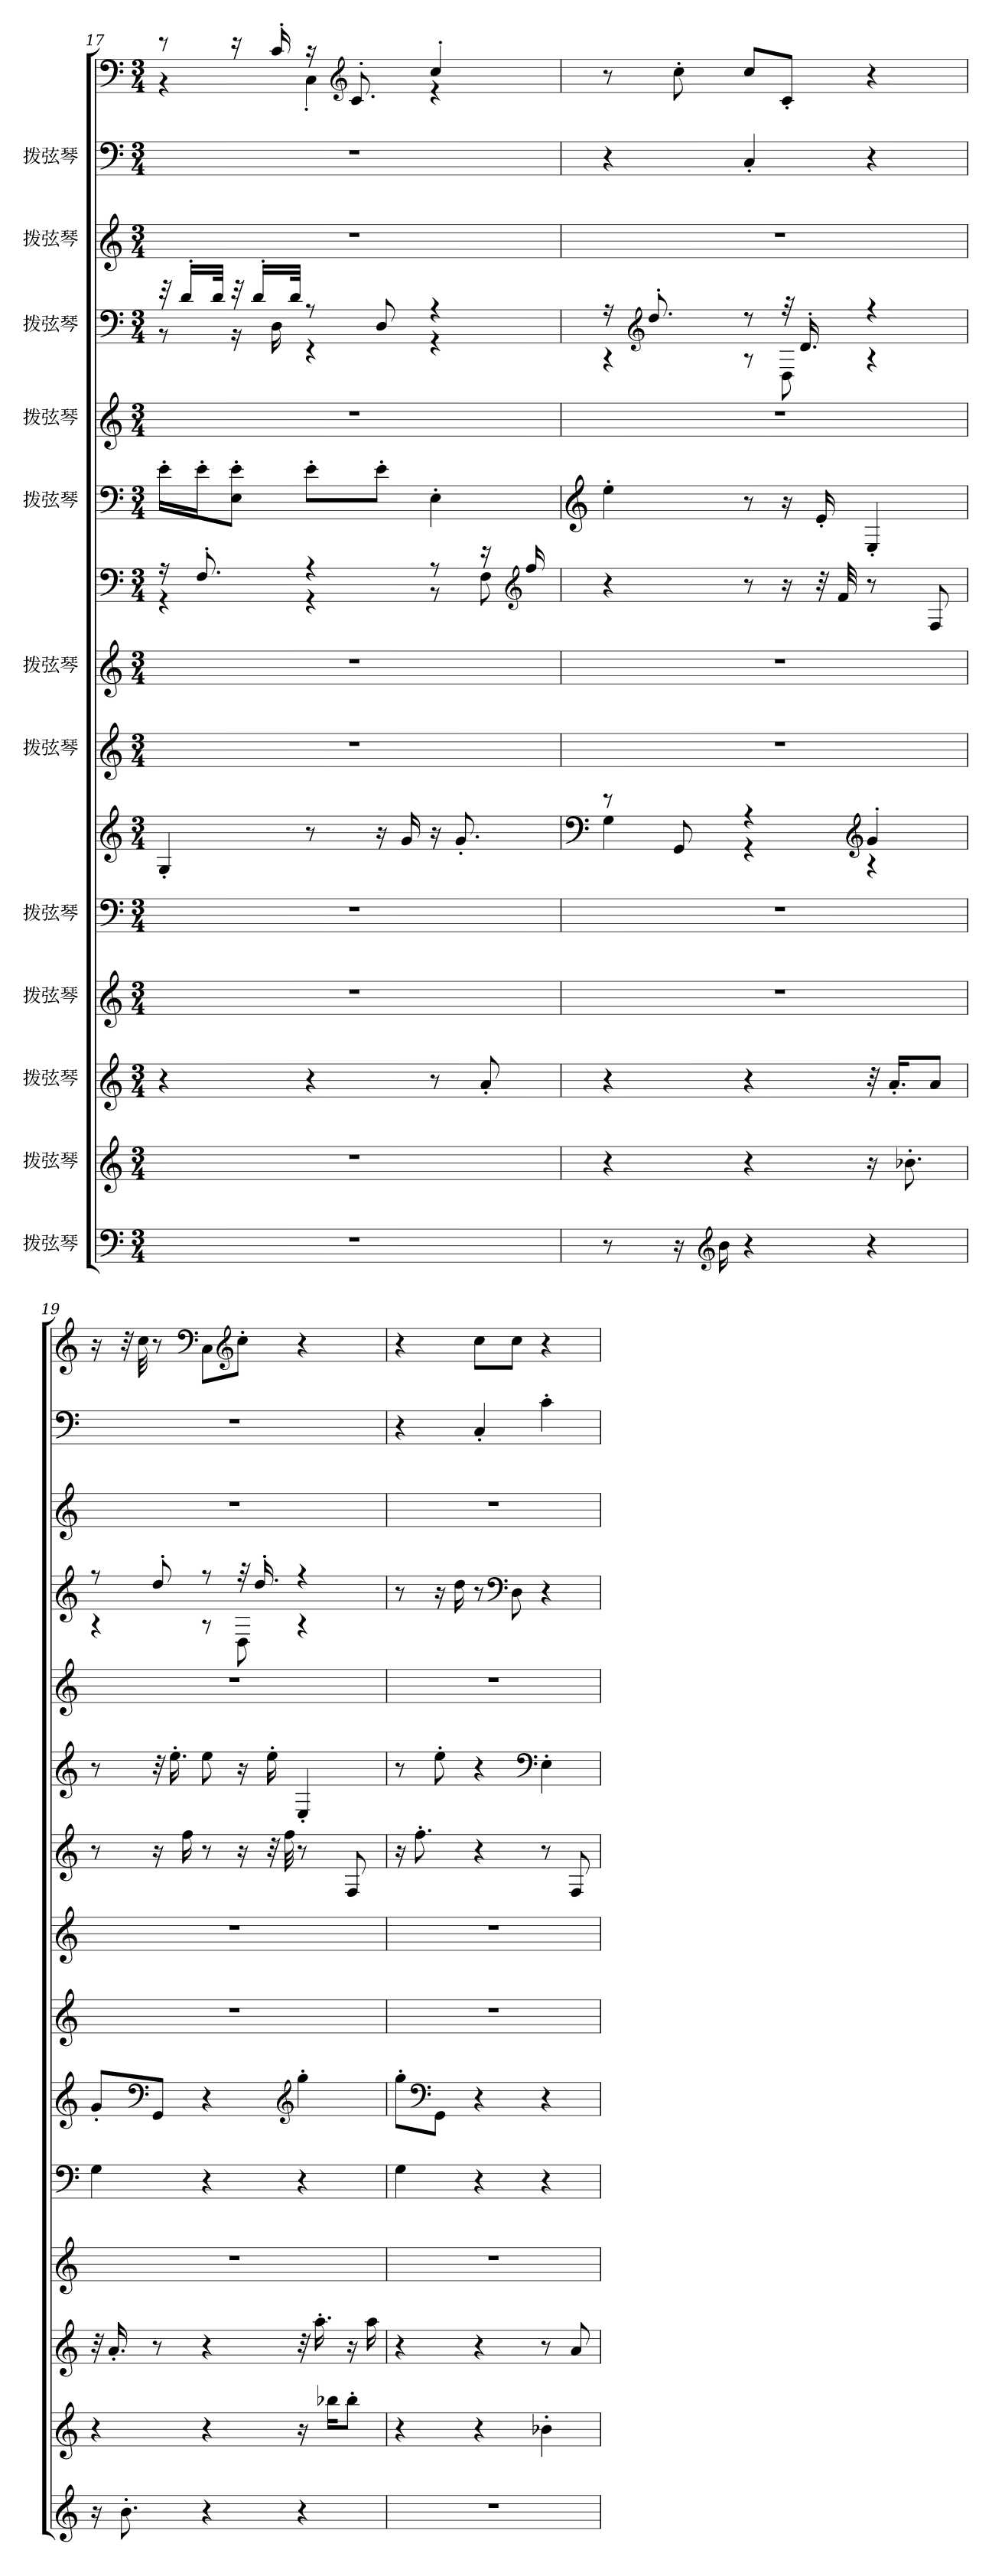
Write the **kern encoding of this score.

**kern	**kern	**kern	**kern	**kern	**kern	**kern	**kern	**kern	**kern	**kern	**kern	**kern	**kern	**kern
*part12	*part11	*part10	*part9	*part8	*part8	*part7	*part6	*part6	*part5	*part4	*part3	*part2	*part1	*part1
*staff15	*staff14	*staff13	*staff12	*staff11	*staff10	*staff9	*staff8	*staff7	*staff6	*staff5	*staff4	*staff3	*staff2	*staff1
*I"拨弦琴	*I"拨弦琴	*I"拨弦琴	*I"拨弦琴	*I"拨弦琴	*	*I"拨弦琴	*I"拨弦琴	*	*I"拨弦琴	*I"拨弦琴	*I"拨弦琴	*I"拨弦琴	*I"拨弦琴	*
!!LO:PB:g=z
*clefF4	*clefG2	*clefG2	*clefG2	*clefF4	*clefG2	*clefG2	*clefG2	*clefF4	*clefF4	*clefG2	*clefF4	*clefG2	*clefF4	*clefF4
*k[]	*k[]	*k[]	*k[]	*k[]	*k[]	*k[]	*k[]	*k[]	*k[]	*k[]	*k[]	*k[]	*k[]	*k[]
*M3/4	*M3/4	*M3/4	*M3/4	*M3/4	*M3/4	*M3/4	*M3/4	*M3/4	*M3/4	*M3/4	*M3/4	*M3/4	*M3/4	*M3/4
=17	=17	=17	=17	=17	=17	=17	=17	=17	=17	=17	=17	=17	=17	=17
*	*	*	*	*	*	*	*	*^	*	*	*^	*	*	*^
2.r	2.r	4r	2.r	2.r	4G'/	2.r	2.r	16r	4r	16e'\LL	2.r	32r	8r	2.r	2.r	8r	4r
.	.	.	.	.	.	.	.	.	.	.	.	16d'/LL	.	.	.	.	.
.	.	.	.	.	.	.	.	8.F'/	.	16e'\J	.	.	.	.	.	.	.
.	.	.	.	.	.	.	.	.	.	.	.	32d/JJk	.	.	.	.	.
.	.	.	.	.	.	.	.	.	.	8E\' 8e\'J	.	32r	16r	.	.	16r	.
.	.	.	.	.	.	.	.	.	.	.	.	16d'/LL	.	.	.	.	.
.	.	.	.	.	.	.	.	.	.	.	.	.	16D\	.	.	16c'/	.
.	.	.	.	.	.	.	.	.	.	.	.	32d/JJk	.	.	.	.	.
.	.	4r	.	.	8r	.	.	4r	4r	8e'\L	.	8r	4r	.	.	16r	4C'\
*	*	*	*	*	*	*	*	*	*	*	*	*	*	*	*	*clefG2	*
.	.	.	.	.	.	.	.	.	.	.	.	.	.	.	.	8.c'/	.
.	.	.	.	.	16r	.	.	.	.	8e'\J	.	8D/	.	.	.	.	.
.	.	.	.	.	16g/	.	.	.	.	.	.	.	.	.	.	.	.
.	.	8r	.	.	16r	.	.	8r	8r	4E'\	.	4r	4r	.	.	4cc'/	4r
.	.	.	.	.	8.g'/	.	.	.	.	.	.	.	.	.	.	.	.
.	.	8a'/	.	.	.	.	.	16r	8F\	.	.	.	.	.	.	.	.
*	*	*	*	*	*	*	*	*clefG2	*	*	*	*	*	*	*	*	*
.	.	.	.	.	.	.	.	16ff/	.	.	.	.	.	.	.	.	.
*	*	*	*	*	*	*	*	*v	*v	*	*	*	*	*	*	*v	*v
=18	=18	=18	=18	=18	=18	=18	=18	=18	=18	=18	=18	=18	=18	=18	=18
*	*	*	*	*	*clefF4	*	*	*	*clefG2	*	*	*	*	*	*
*	*	*	*	*	*^	*	*	*	*	*	*	*	*	*	*
8r	4r	4r	2.r	2.r	8r	4G\	2.r	2.r	4r	4ee'\	2.r	16r	4r	2.r	4r	8r
*	*	*	*	*	*	*	*	*	*	*	*	*clefG2	*	*	*	*
.	.	.	.	.	.	.	.	.	.	.	.	8.dd'/	.	.	.	.
16r	.	.	.	.	8GG/	.	.	.	.	.	.	.	.	.	.	8cc'\
*clefG2	*	*	*	*	*	*	*	*	*	*	*	*	*	*	*	*
16b\	.	.	.	.	.	.	.	.	.	.	.	.	.	.	.	.
4r	4r	4r	.	.	4r	4r	.	.	8r	8r	.	8r	8r	.	4C'/	8cc/L
.	.	.	.	.	.	.	.	.	16r	16r	.	32r	8D\	.	.	8c'/J
.	.	.	.	.	.	.	.	.	.	.	.	16.d'/	.	.	.	.
.	.	.	.	.	.	.	.	.	32r	16e'/	.	.	.	.	.	.
.	.	.	.	.	.	.	.	.	32f/	.	.	.	.	.	.	.
*	*	*	*	*	*clefG2	*	*	*	*	*	*	*	*	*	*	*
4r	16r	32r	.	.	4g'/	4r	.	.	8r	4E'/	.	4r	4r	.	4r	4r
.	.	16.a'/KL	.	.	.	.	.	.	.	.	.	.	.	.	.	.
.	8.b-X'\	.	.	.	.	.	.	.	.	.	.	.	.	.	.	.
.	.	8a/J	.	.	.	.	.	.	8F/	.	.	.	.	.	.	.
*	*	*	*	*	*v	*v	*	*	*	*	*	*	*	*	*	*
!!LO:PB:g=z
=19	=19	=19	=19	=19	=19	=19	=19	=19	=19	=19	=19	=19	=19	=19	=19
16r	4r	32r	2.r	4G\	8g'/L	2.r	2.r	8r	8r	2.r	8r	4r	2.r	2.r	16r
.	.	16.a'/	.	.	.	.	.	.	.	.	.	.	.	.	.
8.b'\	.	.	.	.	.	.	.	.	.	.	.	.	.	.	32r
.	.	.	.	.	.	.	.	.	.	.	.	.	.	.	32cc\
*	*	*	*	*	*clefF4	*	*	*	*	*	*	*	*	*	*
.	.	8r	.	.	8GG/J	.	.	16r	32r	.	8dd'/	.	.	.	8r
.	.	.	.	.	.	.	.	.	16.ee'\	.	.	.	.	.	.
.	.	.	.	.	.	.	.	16ff\	.	.	.	.	.	.	.
*	*	*	*	*	*	*	*	*	*	*	*	*	*	*	*clefF4
4r	4r	4r	.	4r	4r	.	.	8r	8ee\	.	8r	8r	.	.	8C\L
*	*	*	*	*	*	*	*	*	*	*	*	*	*	*	*clefG2
.	.	.	.	.	.	.	.	16r	16r	.	32r	8D\	.	.	8cc'\J
.	.	.	.	.	.	.	.	.	.	.	16.dd'/	.	.	.	.
.	.	.	.	.	.	.	.	32r	16ee'\	.	.	.	.	.	.
.	.	.	.	.	.	.	.	32ff\	.	.	.	.	.	.	.
*	*	*	*	*	*clefG2	*	*	*	*	*	*	*	*	*	*
4r	16r	32r	.	4r	4gg'\	.	.	8r	4E'/	.	4r	4r	.	.	4r
.	.	16.aa'\	.	.	.	.	.	.	.	.	.	.	.	.	.
.	16bb-X\KL	.	.	.	.	.	.	.	.	.	.	.	.	.	.
.	8bb-'\J	16r	.	.	.	.	.	8F/	.	.	.	.	.	.	.
.	.	16aa\	.	.	.	.	.	.	.	.	.	.	.	.	.
*	*	*	*	*	*	*	*	*	*	*	*v	*v	*	*	*
=20	=20	=20	=20	=20	=20	=20	=20	=20	=20	=20	=20	=20	=20	=20
2.r	4r	4r	2.r	4G\	8gg'\L	2.r	2.r	16r	8r	2.r	8r	2.r	4r	4r
.	.	.	.	.	.	.	.	8.ff'\	.	.	.	.	.	.
*	*	*	*	*	*clefF4	*	*	*	*	*	*	*	*	*
.	.	.	.	.	8GG\J	.	.	.	8ee'\	.	16r	.	.	.
.	.	.	.	.	.	.	.	.	.	.	16dd\	.	.	.
.	4r	4r	.	4r	4r	.	.	4r	4r	.	8r	.	4C'/	8cc\L
*	*	*	*	*	*	*	*	*	*	*	*clefF4	*	*	*
.	.	.	.	.	.	.	.	.	.	.	8D\	.	.	8cc\J
*	*	*	*	*	*	*	*	*	*clefF4	*	*	*	*	*
.	4b-X'\	8r	.	4r	4r	.	.	8r	4E'\	.	4r	.	4c'\	4r
.	.	8a/	.	.	.	.	.	8F/	.	.	.	.	.	.
=	=	=	=	=	=	=	=	=	=	=	=	=	=	=
*-	*-	*-	*-	*-	*-	*-	*-	*-	*-	*-	*-	*-	*-	*-
